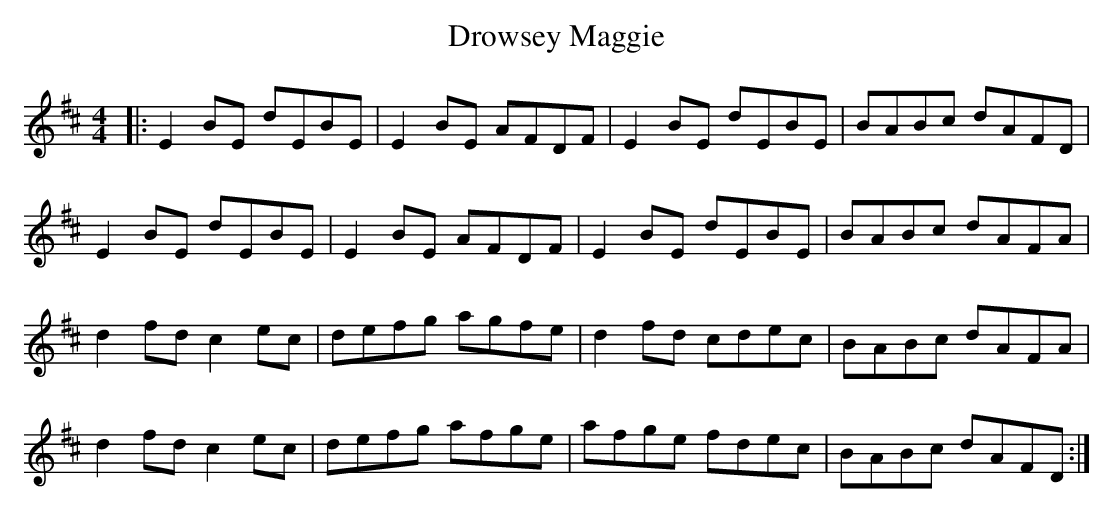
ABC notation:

X:1
T:Drowsey Maggie
M:4/4
K:D
|: E2 BE dEBE | E2 BE AFDF | E2 BE dEBE | BABc dAFD |
E2 BE dEBE | E2 BE AFDF | E2 BE dEBE | BABc dAFA |
d2 fd c2 ec | defg agfe | d2 fd cdec | BABc dAFA |
d2 fd c2 ec | defg afge | afge fdec | BABc dAFD :|
